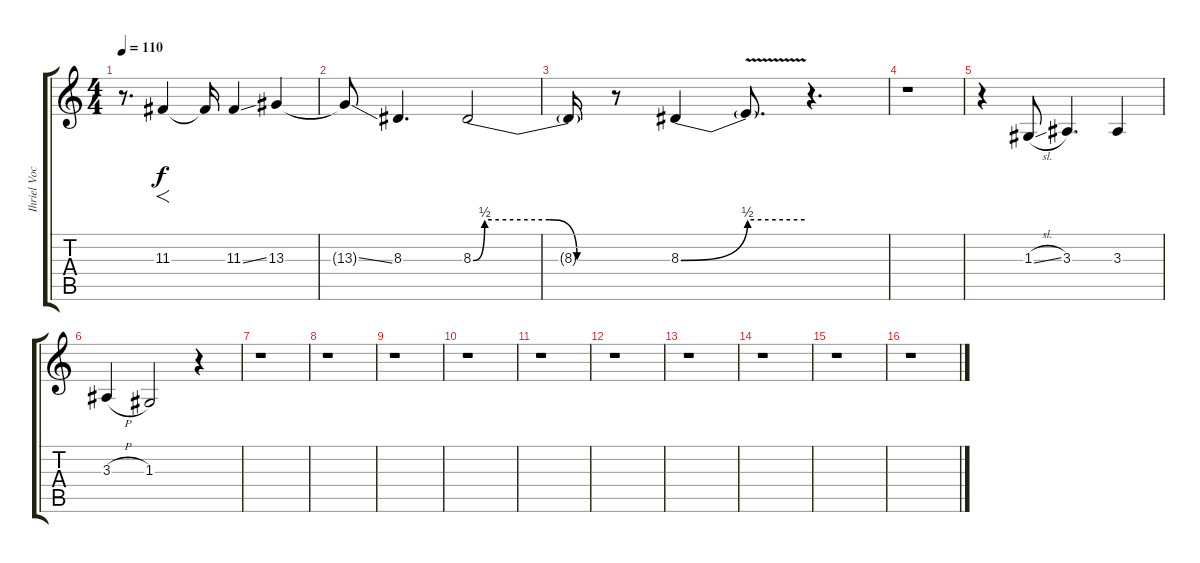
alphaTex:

\track ("Ihriel Vocal" "Ihriel Voc") {instrument synthvoice}
\staff {score tabs}
\tuning (E4 B3 G3 D3 A2 E2) {hide}
\ts (4 4)
\tempo 110
\clef g2
\ks c
r.8{d dy f} 11.3.4{f} 11.3{t}.16 11.3{ss}.4 13.3.4 |
13.3{ss t}.8 8.3.4{d} 8.3{be (custom 0 0 5 2 33 2 45 0 60 0)}.2 |
8.3{t}.16 r.8 8.3{be (bend 0 0 60 2)}.4 8.3{be (hold 0 2 60 2) v t}.8{d} r.4{d} |
r.1 |
r.4 1.3{sl}.8 3.3.4{d} 3.3.4 |
3.3{h}.4 1.3.2 r.4 |
r.1 |
r.1 |
r.1 |
r.1 |
r.1 |
r.1 |
r.1 |
r.1 |
r.1 |
r.1
